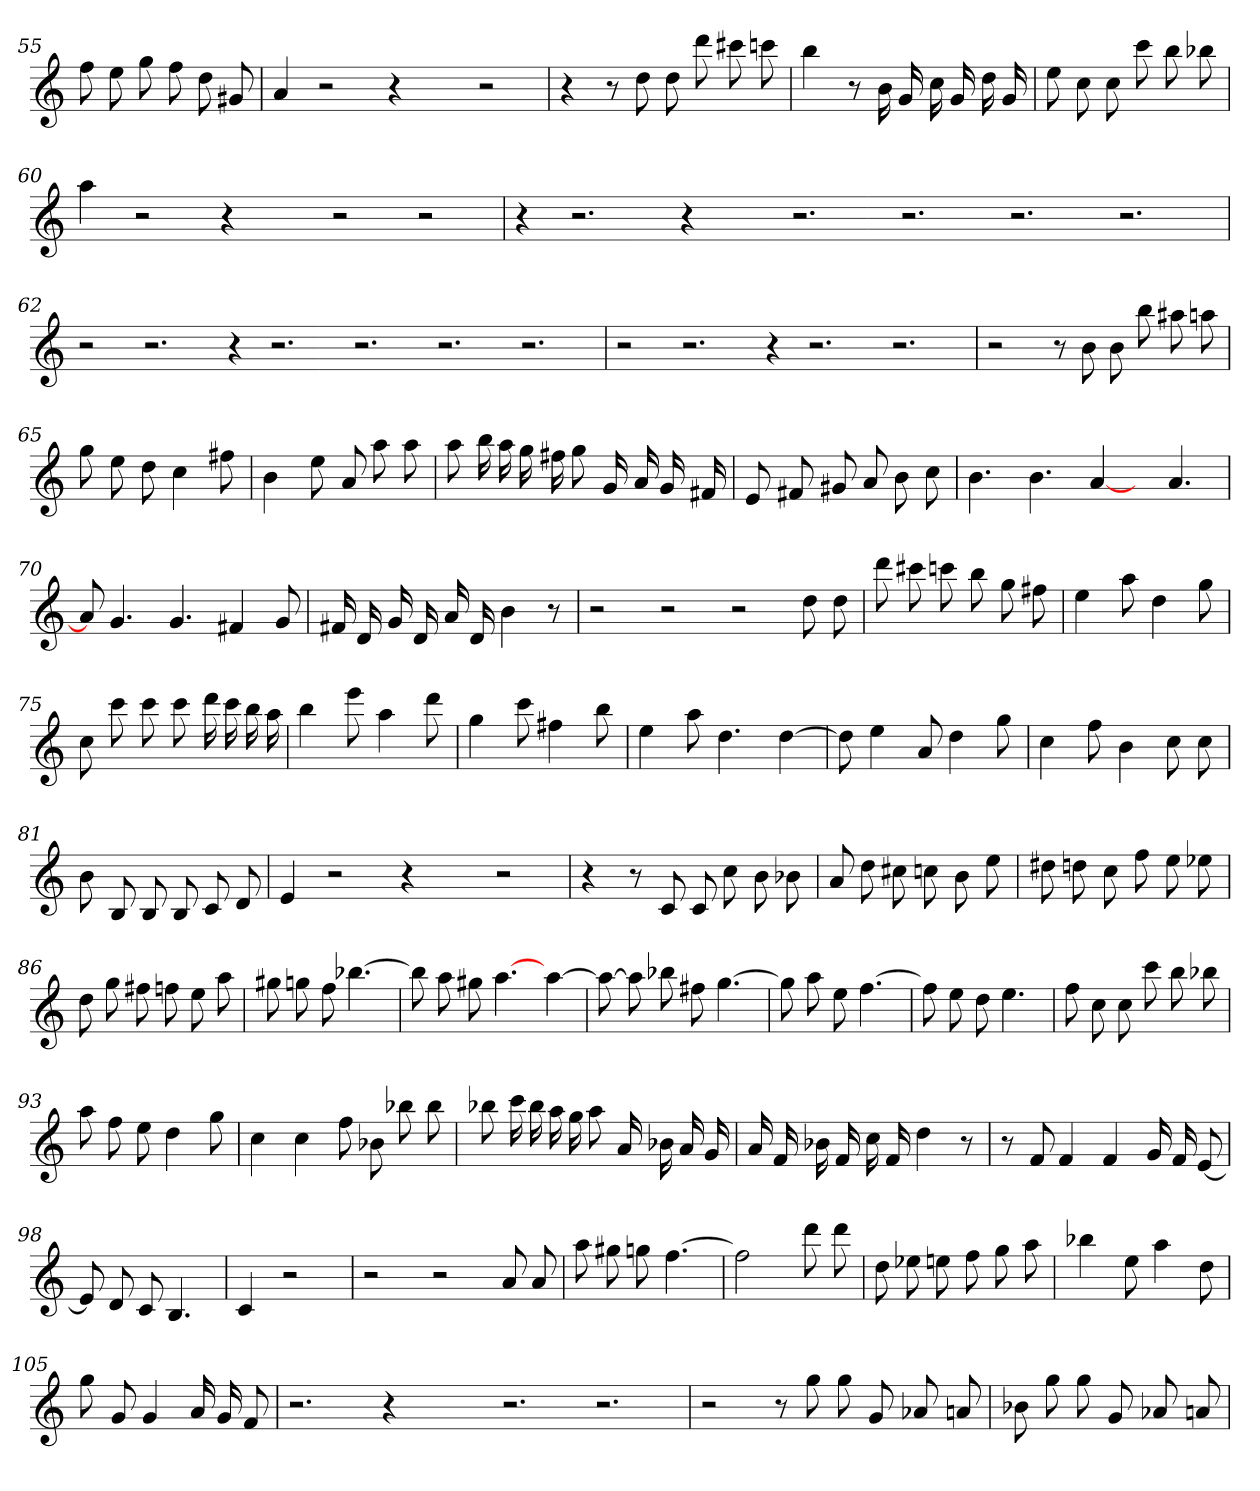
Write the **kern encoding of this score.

**kern
*part1
*staff1
=55
8ff
8ee
8gg
8ff
8dd
8g#X
=56
4a
2r
4r
4ryy
2r
=57
4r
8r
8dd
8dd
8ddd
8ccc#X
8cccn
=58
4bb
8r
16b
16g
16cc
16g
16dd
16g
=59
8ee
8cc
8cc
8ccc
8bb
8bb-X
=60
4aa
2r
4r
4ryy
2r
2r
=61
4r
2.r
4r
4ryy
2.r
2.r
2.r
2.r
=62
2r
2.r
4r
2.r
2.r
2.r
2.r
=63
2r
2.r
4r
2.r
2.r
=64
2r
8r
8b
8b
8bb
8aa#X
8aan
=65
8gg
8ee
8dd
4cc
8ff#X
=66
4b
8ee
8a
8aa
8aa
=67
8aa
16bb
16aa
16gg
16ff#X
8gg
16g
16a
16g
16f#X
=68
8e
8f#X
8g#X
8a
8b
8cc
=69
4.b
4.b
[4a
8ryy
4.a
=70
8a]
4.g
4.g
4f#X
8g
=71
16f#X
16d
16g
16d
16a
16d
4b
8r
=72
2r
2r
2r
8dd
8dd
=73
8ddd
8ccc#X
8cccn
8bb
8gg
8ff#X
=74
4ee
8aa
4dd
8gg
=75
8cc
8ccc
8ccc
8ccc
16ddd
16ccc
16bb
16aa
=76
4bb
8eee
4aa
8ddd
=77
4gg
8ccc
4ff#X
8bb
=78
4ee
8aa
4.dd
[4dd
=79
8dd]
4ee
8a
4dd
8gg
=80
4cc
8ff
4b
8cc
8cc
=81
8b
8B
8B
8B
8c
8d
=82
4e
2r
4r
4ryy
2r
=83
4r
8r
8c
8c
8cc
8b
8b-X
=84
8a
8dd
8cc#X
8ccn
8b
8ee
=85
8dd#X
8ddn
8cc
8ff
8ee
8ee-X
=86
8dd
8gg
8ff#X
8ffn
8ee
8aa
=87
8gg#X
8ggn
8ff
[4.bb-X
=88
8bb-]
8aa
8gg#X
[4.aa
[4aa
=89
8aa_
8aa]
8bb-X
8ff#X
[4.gg
=90
8gg]
8aa
8ee
[4.ff
=91
8ff]
8ee
8dd
4.ee
=92
8ff
8cc
8cc
8ccc
8bb
8bb-X
=93
8aa
8ff
8ee
4dd
8gg
=94
4cc
4cc
8ff
8b-X
8bb-X
8bb-
=95
8bb-X
16ccc
16bb-
16aa
16gg
8aa
16a
16b-X
16a
16g
=96
16a
16f
16b-X
16f
16cc
16f
4dd
8r
=97
8r
8f
4f
4f
16g
16f
[8e
=98
8e]
8d
8c
4.B
=99
4c
2r
=100
2r
2r
8a
8a
=101
8aa
8gg#X
8ggn
[4.ff
=102
2ff]
8ddd
8ddd
=103
8dd
8ee-X
8een
8ff
8gg
8aa
=104
4bb-X
8ee
4aa
8dd
=105
8gg
8g
4g
16a
16g
8f
=106
2.r
4r
2ryy
2.r
2.r
=107
2r
8r
8gg
8gg
8g
8a-X
8an
=108
8b-X
8gg
8gg
8g
8a-X
8an
=
*-
